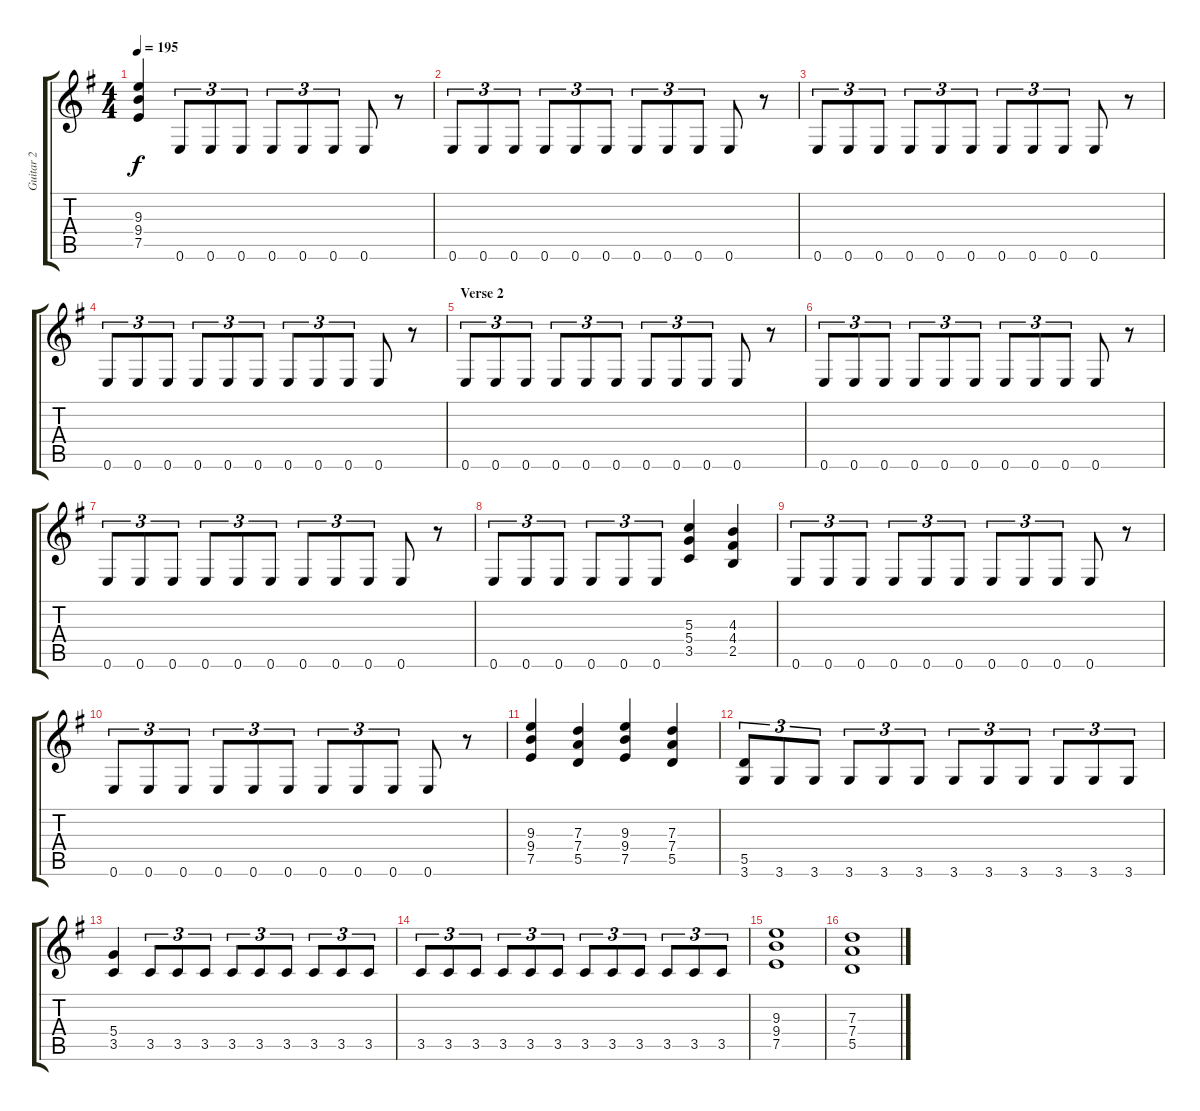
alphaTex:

\track ("Guitar 2" "Guitar 2") {instrument distortionguitar}
\staff {score tabs}
\tuning (E4 B3 G3 D3 A2 E2) {hide}
\ts (4 4)
\tempo 195
\clef g2
\ks eminor
(9.3 9.4 7.5).4{dy f} 0.6.8{tu (3 2)} 0.6.8{tu (3 2)} 0.6.8{tu (3 2)} 0.6.8{tu (3 2)} 0.6.8{tu (3 2)} 0.6.8{tu (3 2)} 0.6.8 r.8 |
0.6.8{tu (3 2)} 0.6.8{tu (3 2)} 0.6.8{tu (3 2)} 0.6.8{tu (3 2)} 0.6.8{tu (3 2)} 0.6.8{tu (3 2)} 0.6.8{tu (3 2)} 0.6.8{tu (3 2)} 0.6.8{tu (3 2)} 0.6.8 r.8 |
0.6.8{tu (3 2)} 0.6.8{tu (3 2)} 0.6.8{tu (3 2)} 0.6.8{tu (3 2)} 0.6.8{tu (3 2)} 0.6.8{tu (3 2)} 0.6.8{tu (3 2)} 0.6.8{tu (3 2)} 0.6.8{tu (3 2)} 0.6.8 r.8 |
0.6.8{tu (3 2)} 0.6.8{tu (3 2)} 0.6.8{tu (3 2)} 0.6.8{tu (3 2)} 0.6.8{tu (3 2)} 0.6.8{tu (3 2)} 0.6.8{tu (3 2)} 0.6.8{tu (3 2)} 0.6.8{tu (3 2)} 0.6.8 r.8 |
\section ("" "Verse 2")
0.6.8{tu (3 2)} 0.6.8{tu (3 2)} 0.6.8{tu (3 2)} 0.6.8{tu (3 2)} 0.6.8{tu (3 2)} 0.6.8{tu (3 2)} 0.6.8{tu (3 2)} 0.6.8{tu (3 2)} 0.6.8{tu (3 2)} 0.6.8 r.8 |
0.6.8{tu (3 2)} 0.6.8{tu (3 2)} 0.6.8{tu (3 2)} 0.6.8{tu (3 2)} 0.6.8{tu (3 2)} 0.6.8{tu (3 2)} 0.6.8{tu (3 2)} 0.6.8{tu (3 2)} 0.6.8{tu (3 2)} 0.6.8 r.8 |
0.6.8{tu (3 2)} 0.6.8{tu (3 2)} 0.6.8{tu (3 2)} 0.6.8{tu (3 2)} 0.6.8{tu (3 2)} 0.6.8{tu (3 2)} 0.6.8{tu (3 2)} 0.6.8{tu (3 2)} 0.6.8{tu (3 2)} 0.6.8 r.8 |
0.6.8{tu (3 2)} 0.6.8{tu (3 2)} 0.6.8{tu (3 2)} 0.6.8{tu (3 2)} 0.6.8{tu (3 2)} 0.6.8{tu (3 2)} (5.3 5.4 3.5).4 (4.3 4.4 2.5).4 |
0.6.8{tu (3 2)} 0.6.8{tu (3 2)} 0.6.8{tu (3 2)} 0.6.8{tu (3 2)} 0.6.8{tu (3 2)} 0.6.8{tu (3 2)} 0.6.8{tu (3 2)} 0.6.8{tu (3 2)} 0.6.8{tu (3 2)} 0.6.8 r.8 |
0.6.8{tu (3 2)} 0.6.8{tu (3 2)} 0.6.8{tu (3 2)} 0.6.8{tu (3 2)} 0.6.8{tu (3 2)} 0.6.8{tu (3 2)} 0.6.8{tu (3 2)} 0.6.8{tu (3 2)} 0.6.8{tu (3 2)} 0.6.8 r.8 |
(9.3 9.4 7.5).4 (7.3 7.4 5.5).4 (9.3 9.4 7.5).4 (7.3 7.4 5.5).4 |
(5.5 3.6).8{tu (3 2)} 3.6.8{tu (3 2)} 3.6.8{tu (3 2)} 3.6.8{tu (3 2)} 3.6.8{tu (3 2)} 3.6.8{tu (3 2)} 3.6.8{tu (3 2)} 3.6.8{tu (3 2)} 3.6.8{tu (3 2)} 3.6.8{tu (3 2)} 3.6.8{tu (3 2)} 3.6.8{tu (3 2)} |
(5.4 3.5).4 3.5.8{tu (3 2)} 3.5.8{tu (3 2)} 3.5.8{tu (3 2)} 3.5.8{tu (3 2)} 3.5.8{tu (3 2)} 3.5.8{tu (3 2)} 3.5.8{tu (3 2)} 3.5.8{tu (3 2)} 3.5.8{tu (3 2)} |
3.5.8{tu (3 2)} 3.5.8{tu (3 2)} 3.5.8{tu (3 2)} 3.5.8{tu (3 2)} 3.5.8{tu (3 2)} 3.5.8{tu (3 2)} 3.5.8{tu (3 2)} 3.5.8{tu (3 2)} 3.5.8{tu (3 2)} 3.5.8{tu (3 2)} 3.5.8{tu (3 2)} 3.5.8{tu (3 2)} |
(9.3 9.4 7.5).1 |
(7.3 7.4 5.5).1
